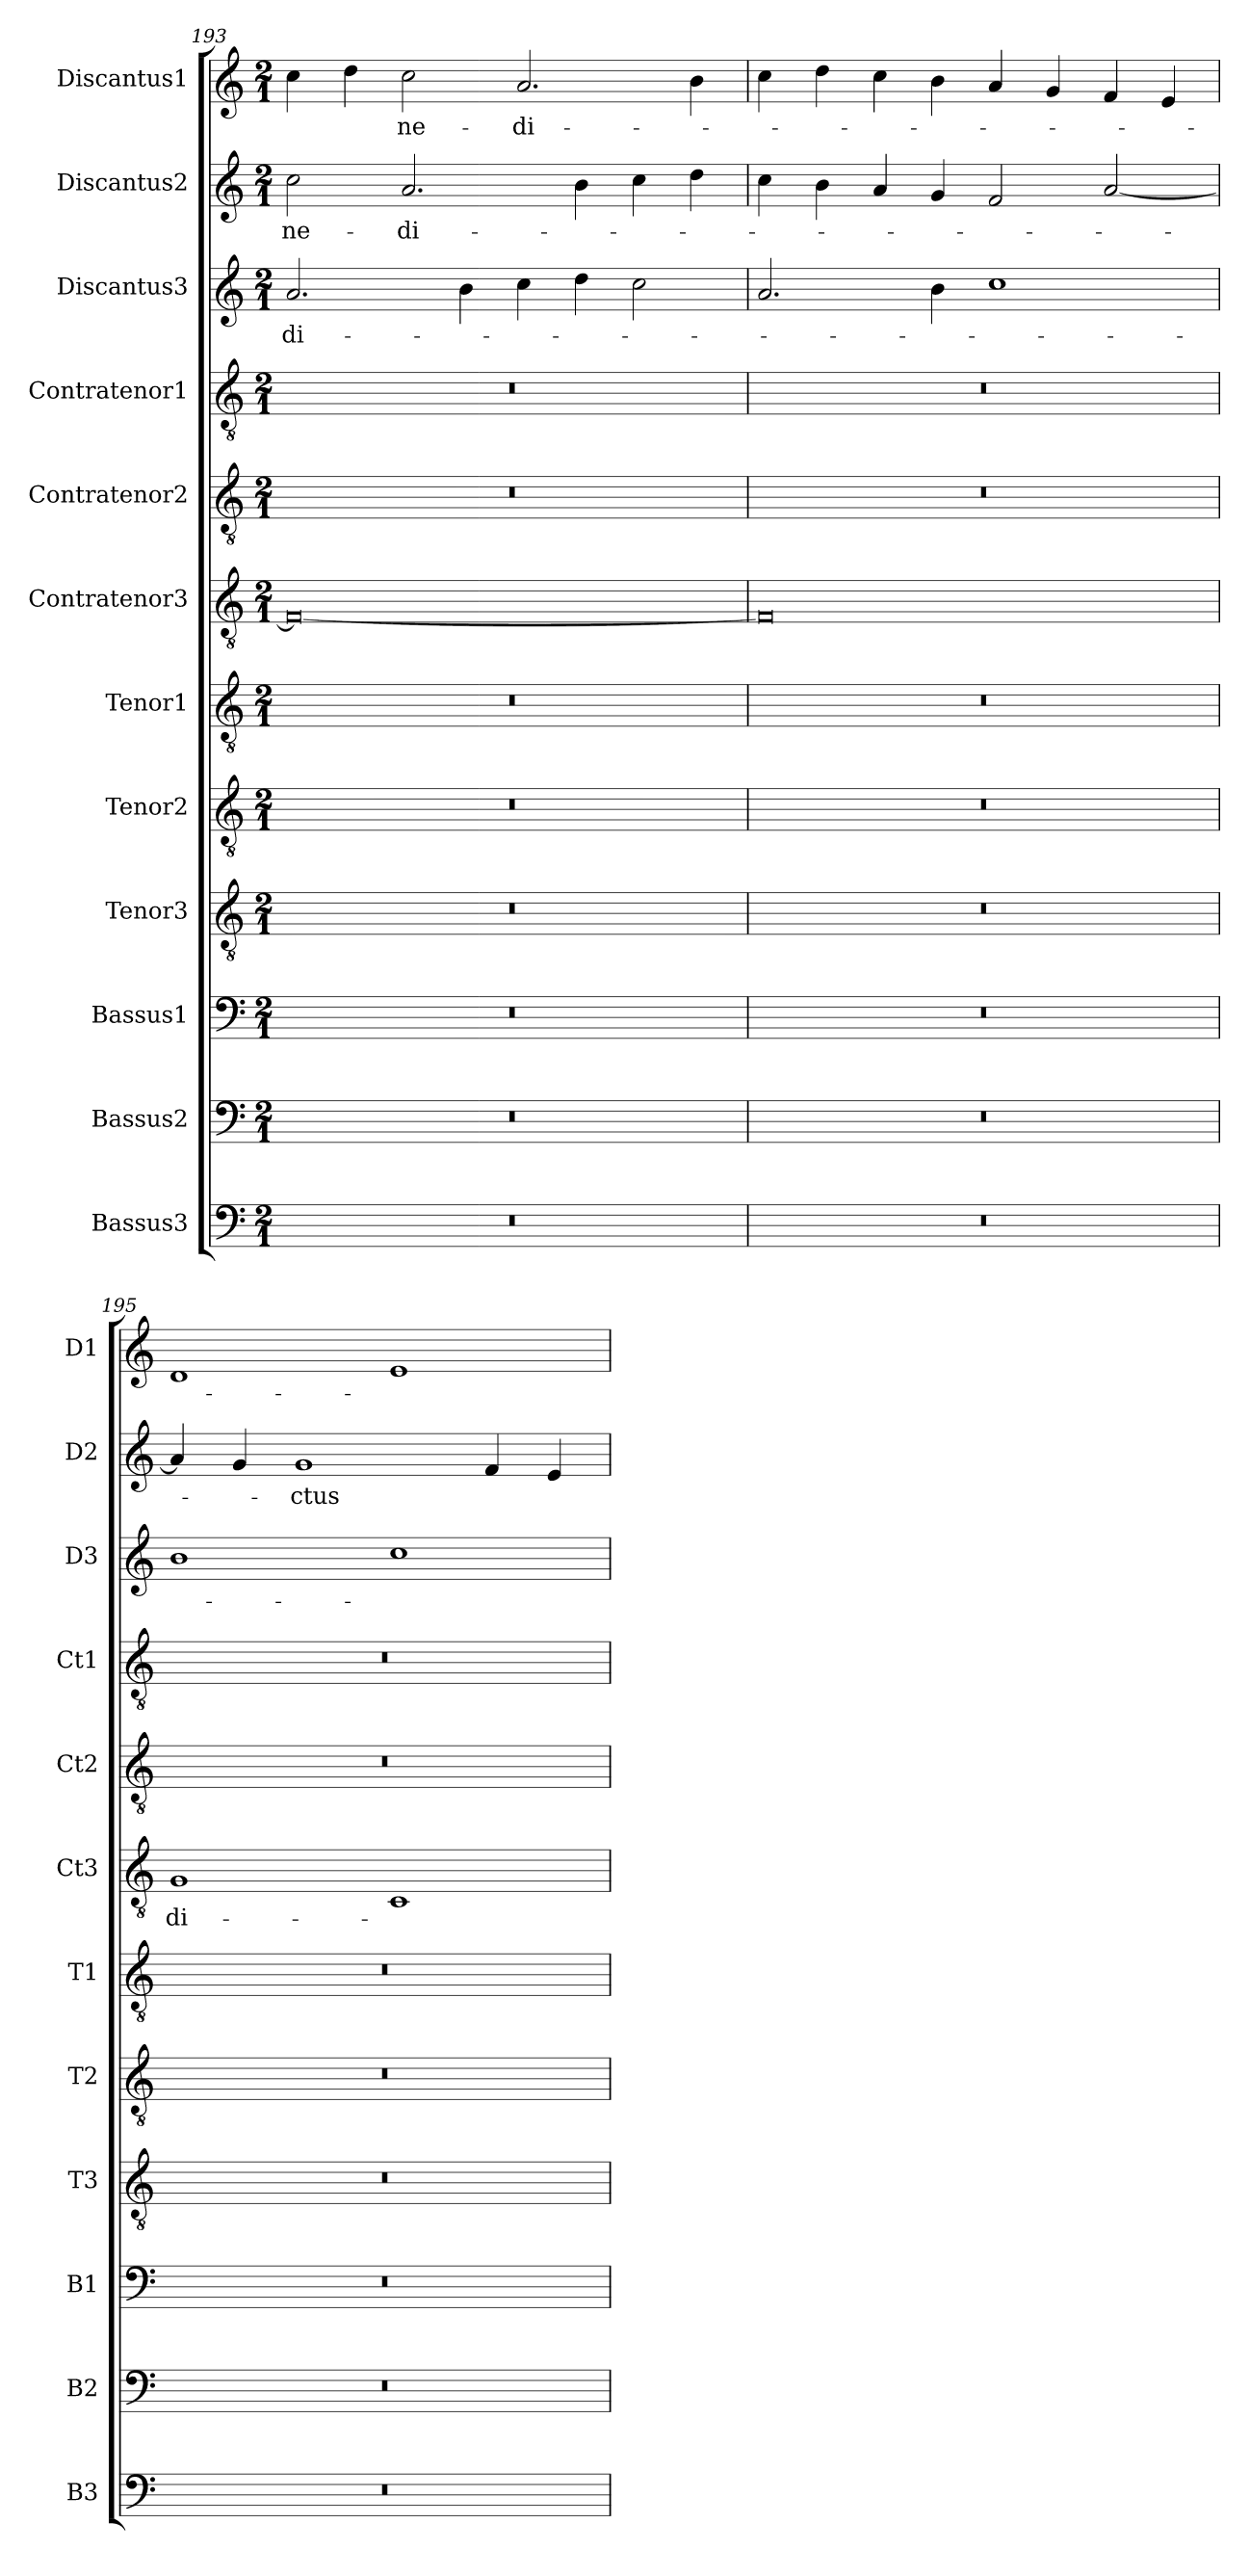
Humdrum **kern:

**kern	**kern	**kern	**kern	**kern	**kern	**kern	**text	**kern	**kern	**kern	**text	**kern	**text	**kern	**text
*part12	*part11	*part10	*part9	*part8	*part7	*part6	*part6	*part5	*part4	*part3	*part3	*part2	*part2	*part1	*part1
*staff12	*staff11	*staff10	*staff9	*staff8	*staff7	*staff6	*staff6	*staff5	*staff4	*staff3	*staff3	*staff2	*staff2	*staff1	*staff1
*I"Bassus3	*I"Bassus2	*I"Bassus1	*I"Tenor3	*I"Tenor2	*I"Tenor1	*I"Contratenor3	*	*I"Contratenor2	*I"Contratenor1	*I"Discantus3	*	*I"Discantus2	*	*I"Discantus1	*
*I'B3	*I'B2	*I'B1	*I'T3	*I'T2	*I'T1	*I'Ct3	*	*I'Ct2	*I'Ct1	*I'D3	*	*I'D2	*	*I'D1	*
*clefF4	*clefF4	*clefF4	*clefGv2	*clefGv2	*clefGv2	*clefGv2	*	*clefGv2	*clefGv2	*clefG2	*	*clefG2	*	*clefG2	*
*k[]	*k[]	*k[]	*k[]	*k[]	*k[]	*k[]	*	*k[]	*k[]	*k[]	*	*k[]	*	*k[]	*
*M2/1	*M2/1	*M2/1	*M2/1	*M2/1	*M2/1	*M2/1	*	*M2/1	*M2/1	*M2/1	*	*M2/1	*	*M2/1	*
=193	=193	=193	=193	=193	=193	=193	=193	=193	=193	=193	=193	=193	=193	=193	=193
0r	0r	0r	0r	0r	0r	0F/_	.	0r	0r	2.a/	-di-	2cc\	-ne-	4cc\	.
.	.	.	.	.	.	.	.	.	.	.	.	.	.	4dd\	.
.	.	.	.	.	.	.	.	.	.	.	.	2.a/	-di-	2cc\	-ne-
.	.	.	.	.	.	.	.	.	.	4b\	.	.	.	.	.
.	.	.	.	.	.	.	.	.	.	4cc\	.	.	.	2.a/	-di-
.	.	.	.	.	.	.	.	.	.	4dd\	.	4b\	.	.	.
.	.	.	.	.	.	.	.	.	.	2cc\	.	4cc\	.	.	.
.	.	.	.	.	.	.	.	.	.	.	.	4dd\	.	4b\	.
=194	=194	=194	=194	=194	=194	=194	=194	=194	=194	=194	=194	=194	=194	=194	=194
0r	0r	0r	0r	0r	0r	0F/]	.	0r	0r	2.a/	.	4cc\	.	4cc\	.
.	.	.	.	.	.	.	.	.	.	.	.	4b\	.	4dd\	.
.	.	.	.	.	.	.	.	.	.	.	.	4a/	.	4cc\	.
.	.	.	.	.	.	.	.	.	.	4b\	.	4g/	.	4b\	.
.	.	.	.	.	.	.	.	.	.	1cc\	.	2f/	.	4a/	.
.	.	.	.	.	.	.	.	.	.	.	.	.	.	4g/	.
.	.	.	.	.	.	.	.	.	.	.	.	[2a/	.	4f/	.
.	.	.	.	.	.	.	.	.	.	.	.	.	.	4e/	.
=195	=195	=195	=195	=195	=195	=195	=195	=195	=195	=195	=195	=195	=195	=195	=195
0r	0r	0r	0r	0r	0r	1G/	-di-	0r	0r	1b\	.	4a/]	.	1d/	.
.	.	.	.	.	.	.	.	.	.	.	.	4g/	.	.	.
.	.	.	.	.	.	.	.	.	.	.	.	1g/	-ctus	.	.
.	.	.	.	.	.	1C/	.	.	.	1cc\	.	.	.	1e/	.
.	.	.	.	.	.	.	.	.	.	.	.	4f/	.	.	.
.	.	.	.	.	.	.	.	.	.	.	.	4e/	.	.	.
=	=	=	=	=	=	=	=	=	=	=	=	=	=	=	=
*-	*-	*-	*-	*-	*-	*-	*-	*-	*-	*-	*-	*-	*-	*-	*-
